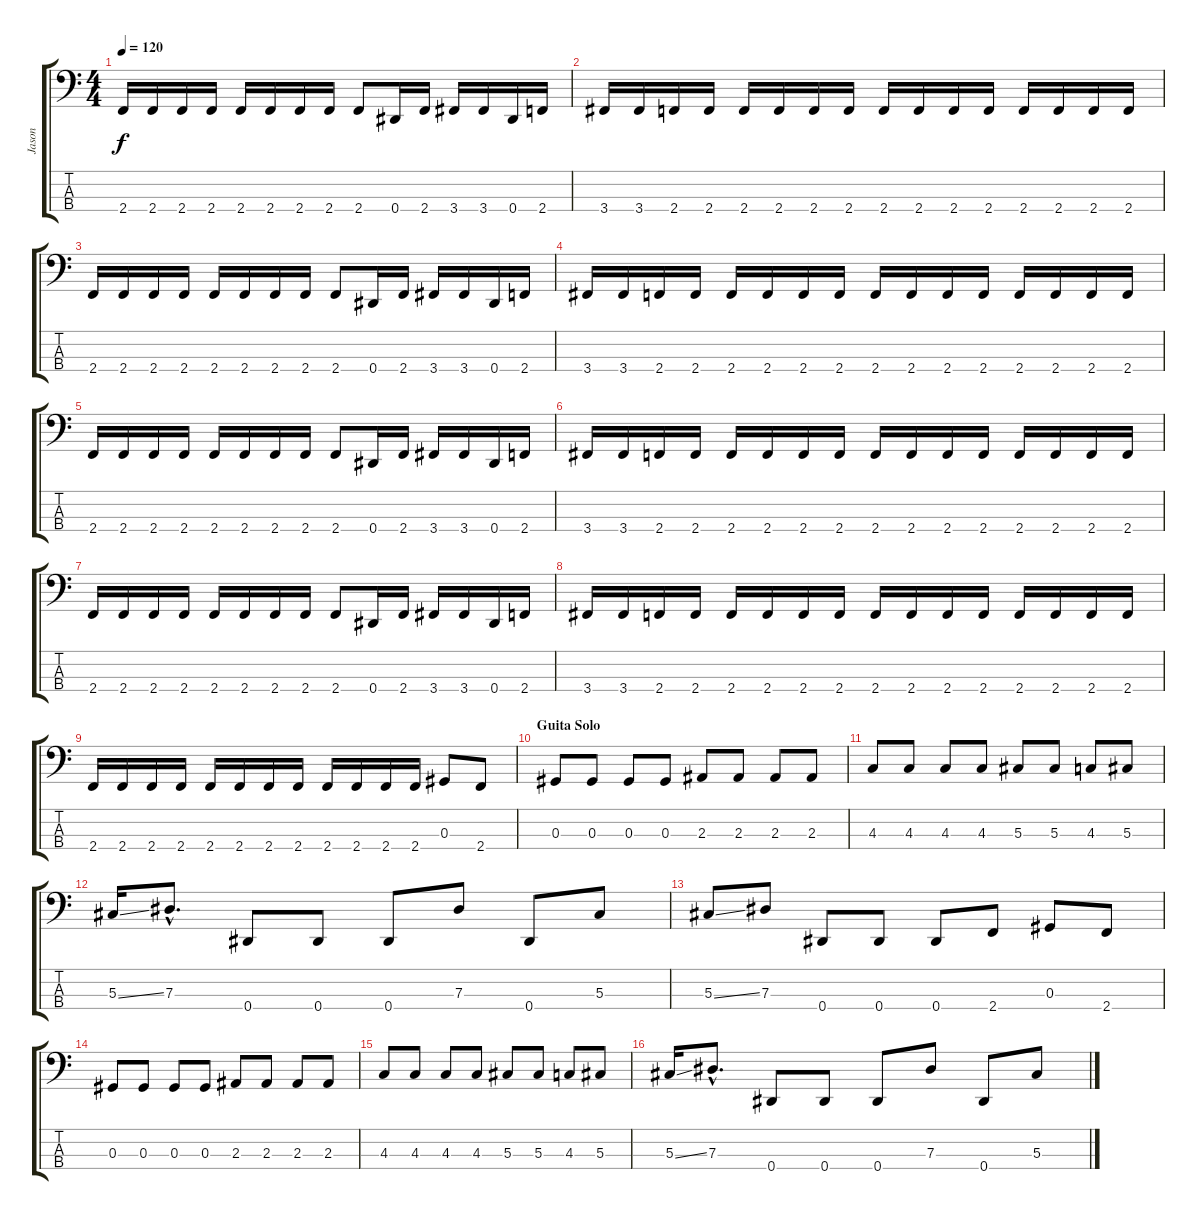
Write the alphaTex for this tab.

\track ("Jason" "Jason") {instrument electricbasspick}
\staff {score tabs}
\tuning (Gb2 Db2 Ab1 Eb1) {hide}
\ts (4 4)
\tempo 120
\clef f4
\ks c
2.4.16{dy f} 2.4.16 2.4.16 2.4.16 2.4.16 2.4.16 2.4.16 2.4.16 2.4.8 0.4.16 2.4.16 3.4.16 3.4.16 0.4.16 2.4.16 |
3.4.16 3.4.16 2.4.16 2.4.16 2.4.16 2.4.16 2.4.16 2.4.16 2.4.16 2.4.16 2.4.16 2.4.16 2.4.16 2.4.16 2.4.16 2.4.16 |
2.4.16 2.4.16 2.4.16 2.4.16 2.4.16 2.4.16 2.4.16 2.4.16 2.4.8 0.4.16 2.4.16 3.4.16 3.4.16 0.4.16 2.4.16 |
3.4.16 3.4.16 2.4.16 2.4.16 2.4.16 2.4.16 2.4.16 2.4.16 2.4.16 2.4.16 2.4.16 2.4.16 2.4.16 2.4.16 2.4.16 2.4.16 |
2.4.16 2.4.16 2.4.16 2.4.16 2.4.16 2.4.16 2.4.16 2.4.16 2.4.8 0.4.16 2.4.16 3.4.16 3.4.16 0.4.16 2.4.16 |
3.4.16 3.4.16 2.4.16 2.4.16 2.4.16 2.4.16 2.4.16 2.4.16 2.4.16 2.4.16 2.4.16 2.4.16 2.4.16 2.4.16 2.4.16 2.4.16 |
2.4.16 2.4.16 2.4.16 2.4.16 2.4.16 2.4.16 2.4.16 2.4.16 2.4.8 0.4.16 2.4.16 3.4.16 3.4.16 0.4.16 2.4.16 |
3.4.16 3.4.16 2.4.16 2.4.16 2.4.16 2.4.16 2.4.16 2.4.16 2.4.16 2.4.16 2.4.16 2.4.16 2.4.16 2.4.16 2.4.16 2.4.16 |
2.4.16 2.4.16 2.4.16 2.4.16 2.4.16 2.4.16 2.4.16 2.4.16 2.4.16 2.4.16 2.4.16 2.4.16 0.3.8 2.4.8 |
\section ("" "Guita Solo")
0.3.8 0.3.8 0.3.8 0.3.8 2.3.8 2.3.8 2.3.8 2.3.8 |
4.3.8 4.3.8 4.3.8 4.3.8 5.3.8 5.3.8 4.3.8 5.3.8 |
5.3{ss}.16 7.3{hac}.8{d} 0.4.8 0.4.8 0.4.8 7.3.8 0.4.8 5.3.8 |
5.3{ss}.8 7.3.8 0.4.8 0.4.8 0.4.8 2.4.8 0.3.8 2.4.8 |
0.3.8 0.3.8 0.3.8 0.3.8 2.3.8 2.3.8 2.3.8 2.3.8 |
4.3.8 4.3.8 4.3.8 4.3.8 5.3.8 5.3.8 4.3.8 5.3.8 |
5.3{ss}.16 7.3{hac}.8{d} 0.4.8 0.4.8 0.4.8 7.3.8 0.4.8 5.3.8
